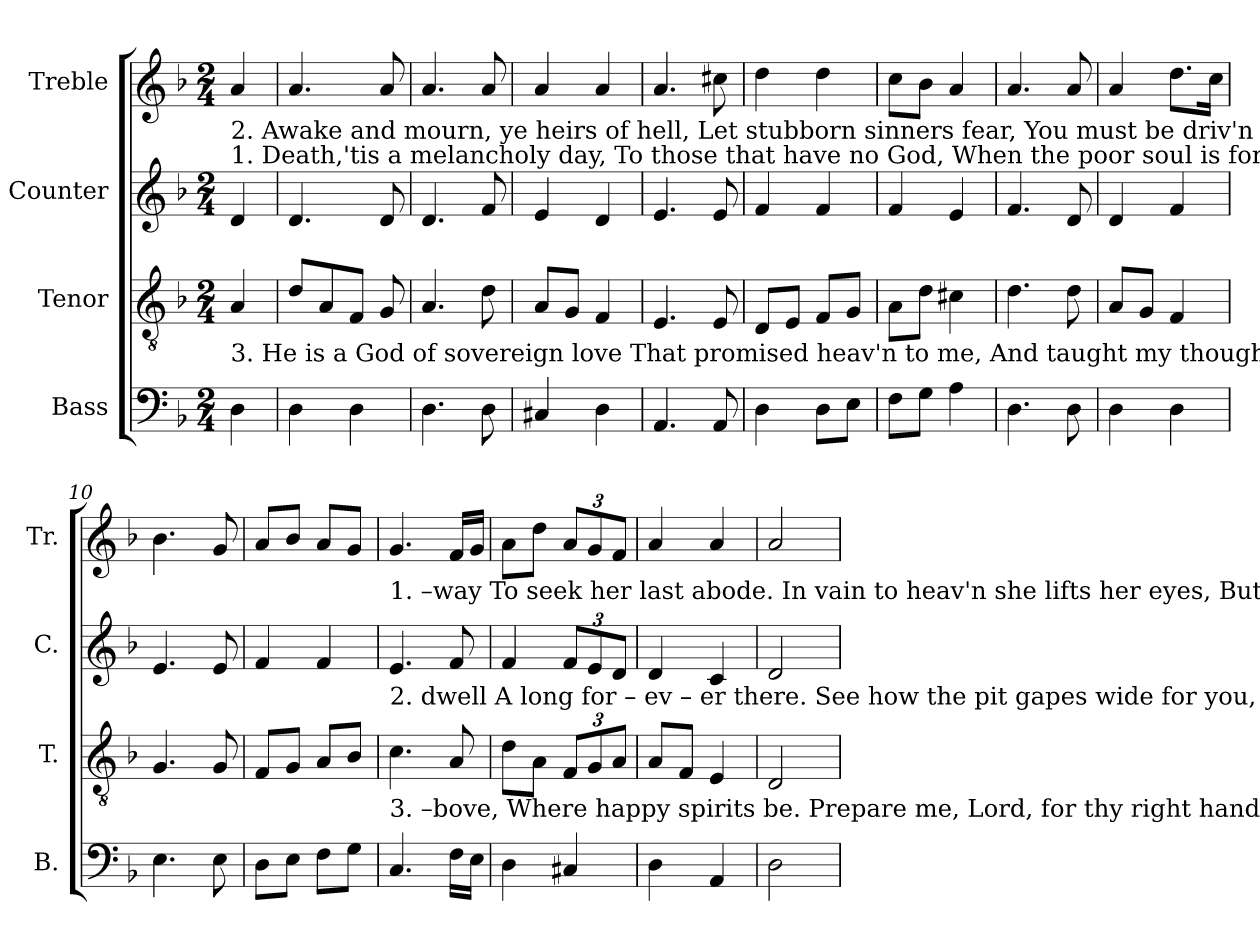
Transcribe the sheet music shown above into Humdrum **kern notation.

**kern	**kern	**kern	**kern
*part4	*part3	*part2	*part1
*staff4	*staff3	*staff2	*staff1
*I"Bass	*I"Tenor	*I"Counter	*I"Treble
*I'B.	*I'T.	*I'C.	*I'Tr.
*clefF4	*clefGv2	*clefG2	*clefG2
*k[b-]	*k[b-]	*k[b-]	*k[b-]
*M2/4	*M2/4	*M2/4	*M2/4
=1	=1	=1	=1
!	!	!	!LO:TX:b:t=2. Awake   and mourn, ye    heirs of hell,    Let stubborn    sinners     fear,  You must be driv'n from earth, and
!	!	!	!LO:TX:b:t=1.  Death,'tis    a       melancholy          day,     To  those that   have  no  God,  When the poor  soul  is   forced a –
!	!LO:TX:b:t=3. He  is          a     God  of  sovereign love That promised  heav'n to me,   And taught my thoughts to soar a –	!	!
4D\	4A/	4d/	4a/
=2	=2	=2	=2
4D\	8d/L	4.d/	4.a/
.	8A/	.	.
4D\	8F/J	.	.
.	8G/	8d/	8a/
=3	=3	=3	=3
4.D\	4.A/	4.d/	4.a/
8D\	8d\	8f/	8a/
=4	=4	=4	=4
4C#X/	8A/L	4e/	4a/
.	8G/J	.	.
4D\	4F/	4d/	4a/
=5	=5	=5	=5
4.AA/	4.E/	4.e/	4.a/
8AA/	8E/	8e/	8cc#X\
=6	=6	=6	=6
4D\	8D/L	4f/	4dd\
.	8E/J	.	.
8D\L	8F/L	4f/	4dd\
8E\J	8G/J	.	.
=7	=7	=7	=7
8F\L	8A\L	4f/	8cc\L
8G\J	8d\J	.	8b-\J
4A\	4c#X\	4e/	4a/
=8	=8	=8	=8
4.D\	4.d\	4.f/	4.a/
8D\	8d\	8d/	8a/
=9	=9	=9	=9
4D\	8A/L	4d/	4a/
.	8G/J	.	.
4D\	4F/	4f/	8.dd\L
.	.	.	16cc\Jk
=10	=10	=10	=10
4.E\	4.G/	4.e/	4.b-\
8E\	8G/	8e/	8g/
=11	=11	=11	=11
8D\L	8F/L	4f/	8a/L
8E\J	8G/J	.	8b-/J
8F\L	8A/L	4f/	8a/L
8G\J	8B-/J	.	8g/J
!!LO:LB:g=z
=12	=12	=12	=12
!	!	!	!LO:TX:b:t=1.  –way   To    seek   her       last     abode.                     In   vain     to    heav'n  she  lifts  her   eyes,              But  guilt,   a
!	!	!LO:TX:b:t=2. dwell  A     long     for   –   ev  –  er  there.                See  how  the     pit   gapes  wide for     you,            And   flashes	!
!	!LO:TX:b:t=3. –bove,  Where  happy      spirits        be.                  Prepare     me,  Lord, for     thy right  hand,           Then come the	!	!
4.C/	4.c\	4.e/	4.g/
16F\LL	8A/	8f/	16f/LL
16E\JJ	.	.	16g/JJ
=13	=13	=13	=13
4D\	8d\L	4f/	8a\L
.	8A\J	.	8dd\J
*	*Xbrackettup	*Xbrackettup	*Xbrackettup
4C#X/	12F/L	12f/L	12a/L
.	12G/	12e/	12g/
.	12A/J	12d/J	12f/J
=14	=14	=14	=14
4D\	8A/L	4d/	4a/
.	8F/J	.	.
4AA/	4E/	4c/	4a/
=15	=15	=15	=15
2D\	2D/	2d/	2a/
=	=	=	=
*-	*-	*-	*-
